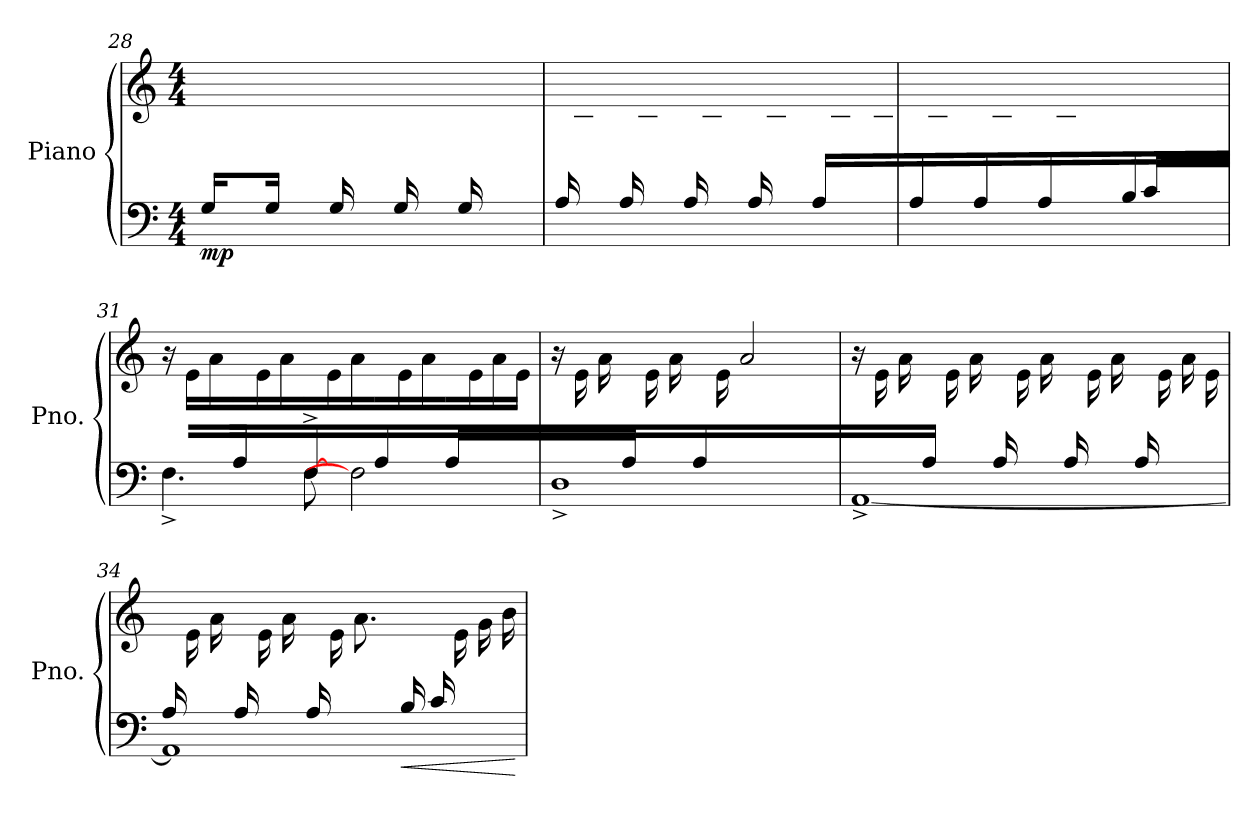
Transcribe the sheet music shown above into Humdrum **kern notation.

**kern	**kern	**dynam
*part1	*part1	*part1
*staff2	*staff1	*staff1/2
*I"Piano	*	*
*I'Pno.	*	*
*clefF4	*clefG2	*
*k[]	*k[]	*
*M4/4	*M4/4	*
=28	=28	=28
*^	*	*
!	!	!	!LO:DY:b=2
16G/LL	1ryy	16ryy	mp
8ryy	.	16d\	.
.	.	16b\	.
16G/JJ	.	16ryy	.
8ryy	.	16d\LL	.
.	.	16b\	.
16G/	.	16ryy	.
8ryy	.	16d\JJ	.
.	.	16b\LL	.
16G/	.	16ryy	.
8ryy	.	16d\	.
.	.	16b\JJ	.
16G/LL	.	16ryy	.
8.ryy	.	16d\	.
.	.	16b\	.
.	.	16d\JJ	.
=29	=29	=29	=29
16A/LL	1ryy	16ryy	.
8ryy	.	16c\	.
.	.	16a\	.
16A/JJ	.	16ryy	.
8ryy	.	16c\LL	.
.	.	16a\	.
16A/	.	16ryy	.
8ryy	.	16c\JJ	.
.	.	16a\LL	.
16A/	.	16ryy	.
8ryy	.	16c\	.
.	.	16a\JJ	.
16A/LL	.	16ryy	.
8.ryy	.	16c\	.
.	.	16a\	.
.	.	16c\JJ	.
!!LO:LB:g=z
=30	=30	=30	=30
16A/LL	1ryy	16ryy	.
8ryy	.	16c\	.
.	.	16a\	.
16A/JJ	.	16ryy	.
8ryy	.	16c\LL	.
.	.	16a\	.
16A/	.	16ryy	.
4ryy	.	16c\JJ	.
.	.	8.a\L	.
16B/Jk	.	8ryy	.
16c/LL	.	.	.
8.ryy	.	16e\	.
.	.	16g\	.
.	.	16b\JJ	.
=31	=31	=31	=31
8.ryy	4.F^\	16r	.
.	.	16e\LL	.
.	.	16a\	.
16A/JJ	.	16ryy	.
8ryy	.	16e\LL	.
.	.	16a\	.
[16F^/	8F\	16ryy	.
8ryy	.	16e\JJ	.
.	2F\]	16a\LL	.
16A/	.	16ryy	.
8ryy	.	16e\	.
.	.	16a\JJ	.
16A/LL	.	16ryy	.
8.ryy	.	16e\	.
.	.	16a\	.
.	.	16e\JJ	.
=32	=32	=32	=32
8.ryy	1D^	16r	.
.	.	16e\LL	.
.	.	16a\	.
16A/JJ	.	16ryy	.
8ryy	.	16e\LL	.
.	.	16a\	.
16A/	.	16ryy	.
2ryy	.	16e\JJ	.
.	.	2a/	.
16ryy	.	.	.
!!LO:PB:g=z
=33	=33	=33	=33
8.ryy	[1AA^	16r	.
.	.	16e\LL	.
.	.	16a\	.
16A/JJ	.	16ryy	.
8ryy	.	16e\LL	.
.	.	16a\	.
16A/	.	16ryy	.
8ryy	.	16e\JJ	.
.	.	16a\LL	.
16A/	.	16ryy	.
8ryy	.	16e\	.
.	.	16a\JJ	.
16A/LL	.	16ryy	.
8.ryy	.	16e\	.
.	.	16a\	.
.	.	16e\JJ	.
=34	=34	=34	=34
16A/LL	1AA]	16ryy	.
8ryy	.	16e\	.
.	.	16a\	.
16A/JJ	.	16ryy	.
8ryy	.	16e\LL	.
.	.	16a\	.
16A/	.	16ryy	.
4ryy	.	16e\JJ	.
.	.	8.a\L	.
!	!	!	!LO:HP:b=2
16B/Jk	.	8ryy	<
16c/LL	.	.	.
8.ryy	.	16e\	.
.	.	16g\	.
.	.	16b\JJ	.
*v	*v	*	*
.	.	[
=	=	=
*-	*-	*-
